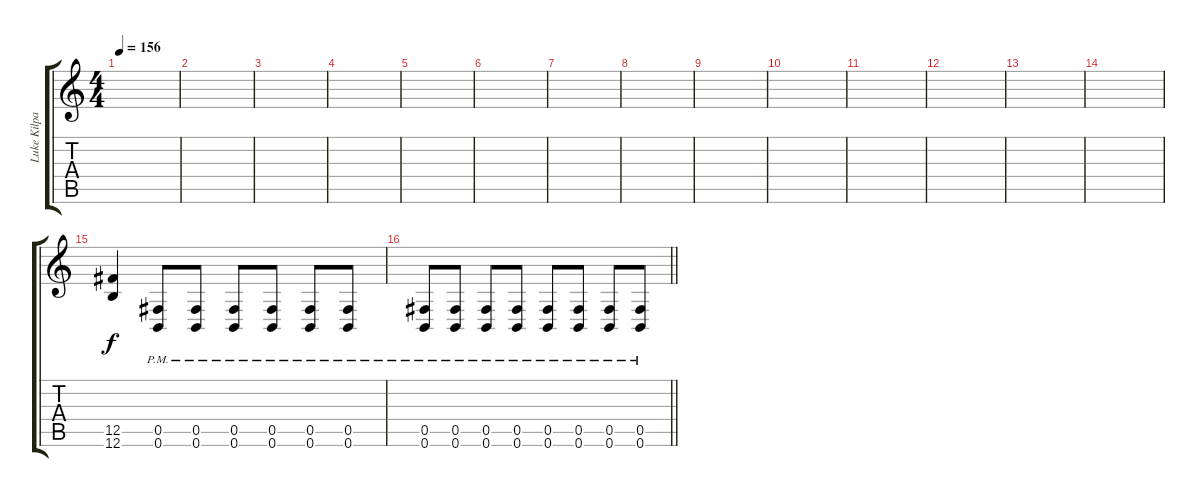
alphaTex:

\track ("Luke Kilpatrick" "Luke Kilpa") {instrument distortionguitar}
\staff {score tabs}
\tuning (Db4 Ab3 E3 B2 Gb2 B1) {hide}
\ts (4 4)
\tempo 156
\clef g2
\ks c
|
|
|
|
|
|
|
|
|
|
|
|
|
|
(12.5 12.6).4{volume 11} (0.5{pm} 0.6{pm}).8{volume 13} (0.5{pm} 0.6{pm}).8 (0.5{pm} 0.6{pm}).8 (0.5{pm} 0.6{pm}).8 (0.5{pm} 0.6{pm}).8 (0.5{pm} 0.6{pm}).8 |
\barLineRight lightlight
(0.5{pm} 0.6{pm}).8 (0.5{pm} 0.6{pm}).8 (0.5{pm} 0.6{pm}).8 (0.5{pm} 0.6{pm}).8 (0.5{pm} 0.6{pm}).8 (0.5{pm} 0.6{pm}).8 (0.5{pm} 0.6{pm}).8 (0.5{pm} 0.6{pm}).8
